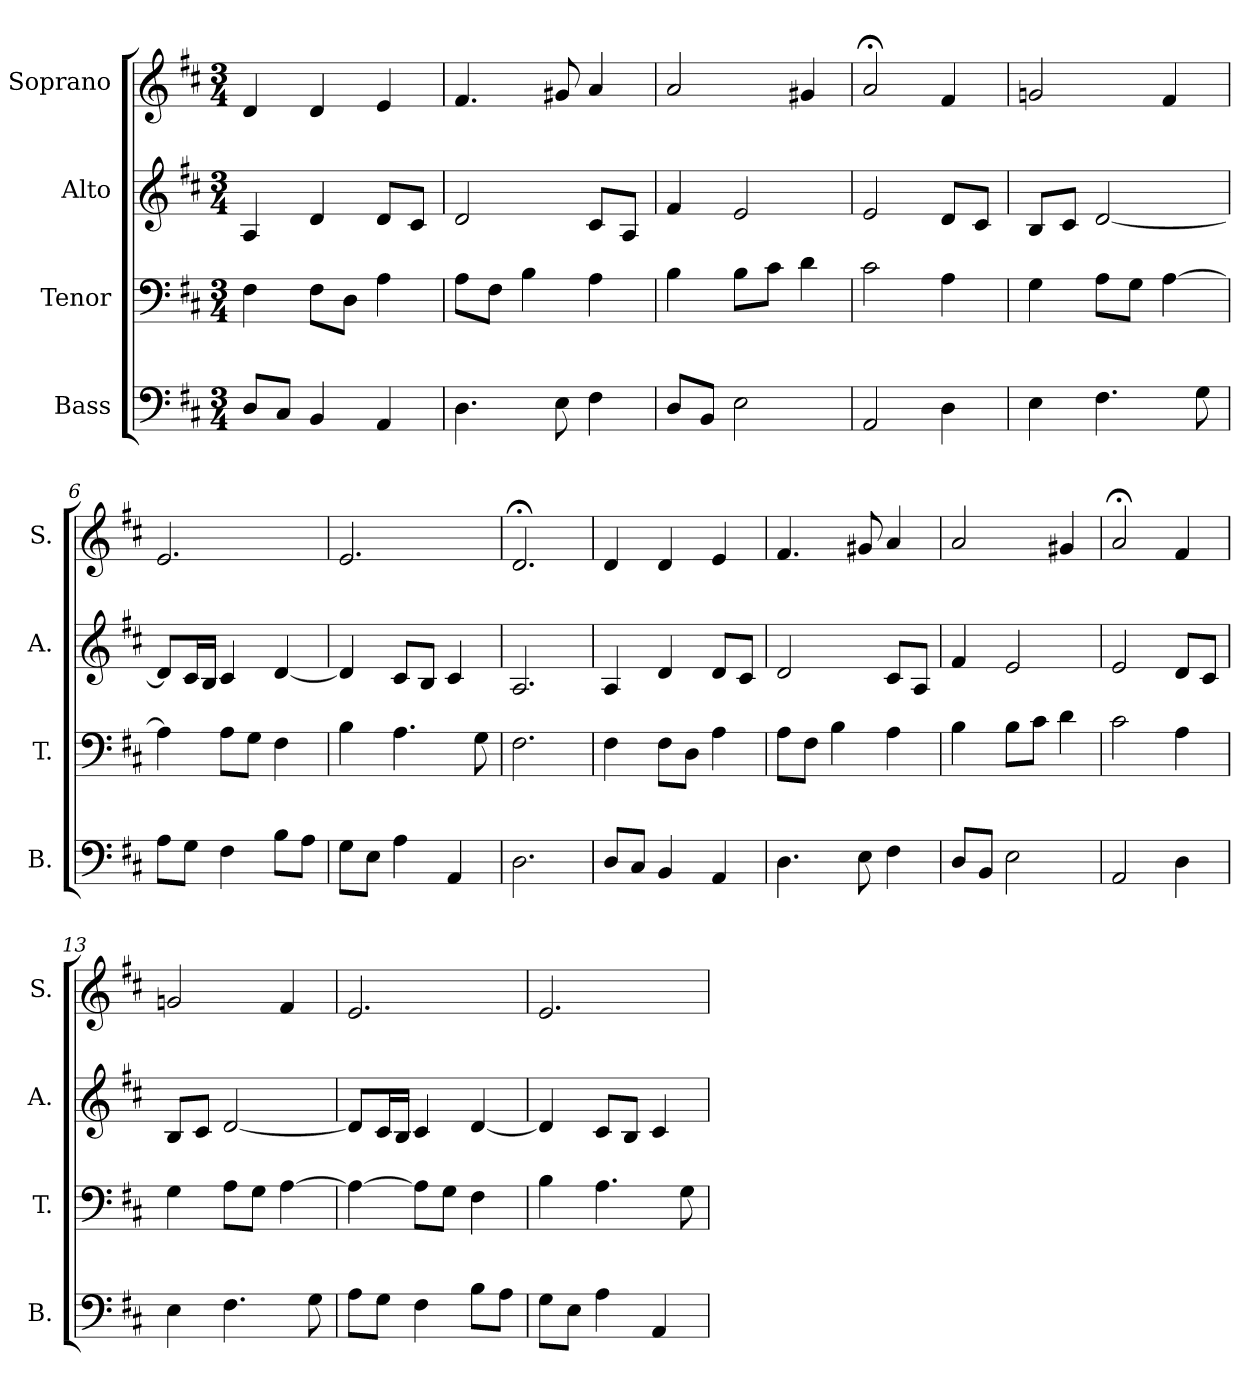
**kern	**kern	**kern	**kern
*part4	*part3	*part2	*part1
*staff4	*staff3	*staff2	*staff1
*I"Bass	*I"Tenor	*I"Alto	*I"Soprano
*I'B.	*I'T.	*I'A.	*I'S.
*clefF4	*clefF4	*clefG2	*clefG2
*k[f#c#]	*k[f#c#]	*k[f#c#]	*k[f#c#]
*D:	*D:	*D:	*D:
*M3/4	*M3/4	*M3/4	*M3/4
=1	=1	=1	=1
8D/L	4F#\	4A/	4d/
8C#/J	.	.	.
4BB/	8F#\L	4d/	4d/
.	8D\J	.	.
4AA/	4A\	8d/L	4e/
.	.	8c#/J	.
=2	=2	=2	=2
4.D\	8A\L	2d/	4.f#/
.	8F#\J	.	.
.	4B\	.	.
8E\	.	.	8g#X/
4F#\	4A\	8c#/L	4a/
.	.	8A/J	.
=3	=3	=3	=3
8D/L	4B\	4f#/	2a/
8BB/J	.	.	.
2E\	8B\L	2e/	.
.	8c#\J	.	.
.	4d\	.	4g#X/
=4	=4	=4	=4
2AA/	2c#\	2e/	2a;</
4D\	4A\	8d/L	4f#/
.	.	8c#/J	.
=5	=5	=5	=5
4E\	4G\	8B/L	2gn/
.	.	8c#/J	.
4.F#\	8A\L	[2d/	.
.	8G\J	.	.
.	[4A\	.	4f#/
8G\	.	.	.
!!LO:LB:g=z
=6	=6	=6	=6
8A\L	4A\]	8d/L]	2.e/
8G\J	.	16c#/L	.
.	.	16B/JJ	.
4F#\	8A\L	4c#/	.
.	8G\J	.	.
8B\L	4F#\	[4d/	.
8A\J	.	.	.
=7	=7	=7	=7
8G\L	4B\	4d/]	2.e/
8E\J	.	.	.
4A\	4.A\	8c#/L	.
.	.	8B/J	.
4AA/	.	4c#/	.
.	8G\	.	.
=8	=8	=8	=8
2.D\	2.F#\	2.A/	2.d;</
=9	=9	=9	=9
8D/L	4F#\	4A/	4d/
8C#/J	.	.	.
4BB/	8F#\L	4d/	4d/
.	8D\J	.	.
4AA/	4A\	8d/L	4e/
.	.	8c#/J	.
=10	=10	=10	=10
4.D\	8A\L	2d/	4.f#/
.	8F#\J	.	.
.	4B\	.	.
8E\	.	.	8g#X/
4F#\	4A\	8c#/L	4a/
.	.	8A/J	.
!!LO:LB:g=z
=11	=11	=11	=11
8D/L	4B\	4f#/	2a/
8BB/J	.	.	.
2E\	8B\L	2e/	.
.	8c#\J	.	.
.	4d\	.	4g#X/
=12	=12	=12	=12
2AA/	2c#\	2e/	2a;</
4D\	4A\	8d/L	4f#/
.	.	8c#/J	.
=13	=13	=13	=13
4E\	4G\	8B/L	2gn/
.	.	8c#/J	.
4.F#\	8A\L	[2d/	.
.	8G\J	.	.
.	[4A\	.	4f#/
8G\	.	.	.
=14	=14	=14	=14
8A\L	4A\_	8d/L]	2.e/
8G\J	.	16c#/L	.
.	.	16B/JJ	.
4F#\	8A\L]	4c#/	.
.	8G\J	.	.
8B\L	4F#\	[4d/	.
8A\J	.	.	.
=15	=15	=15	=15
8G\L	4B\	4d/]	2.e/
8E\J	.	.	.
4A\	4.A\	8c#/L	.
.	.	8B/J	.
4AA/	.	4c#/	.
.	8G\	.	.
=	=	=	=
*-	*-	*-	*-
